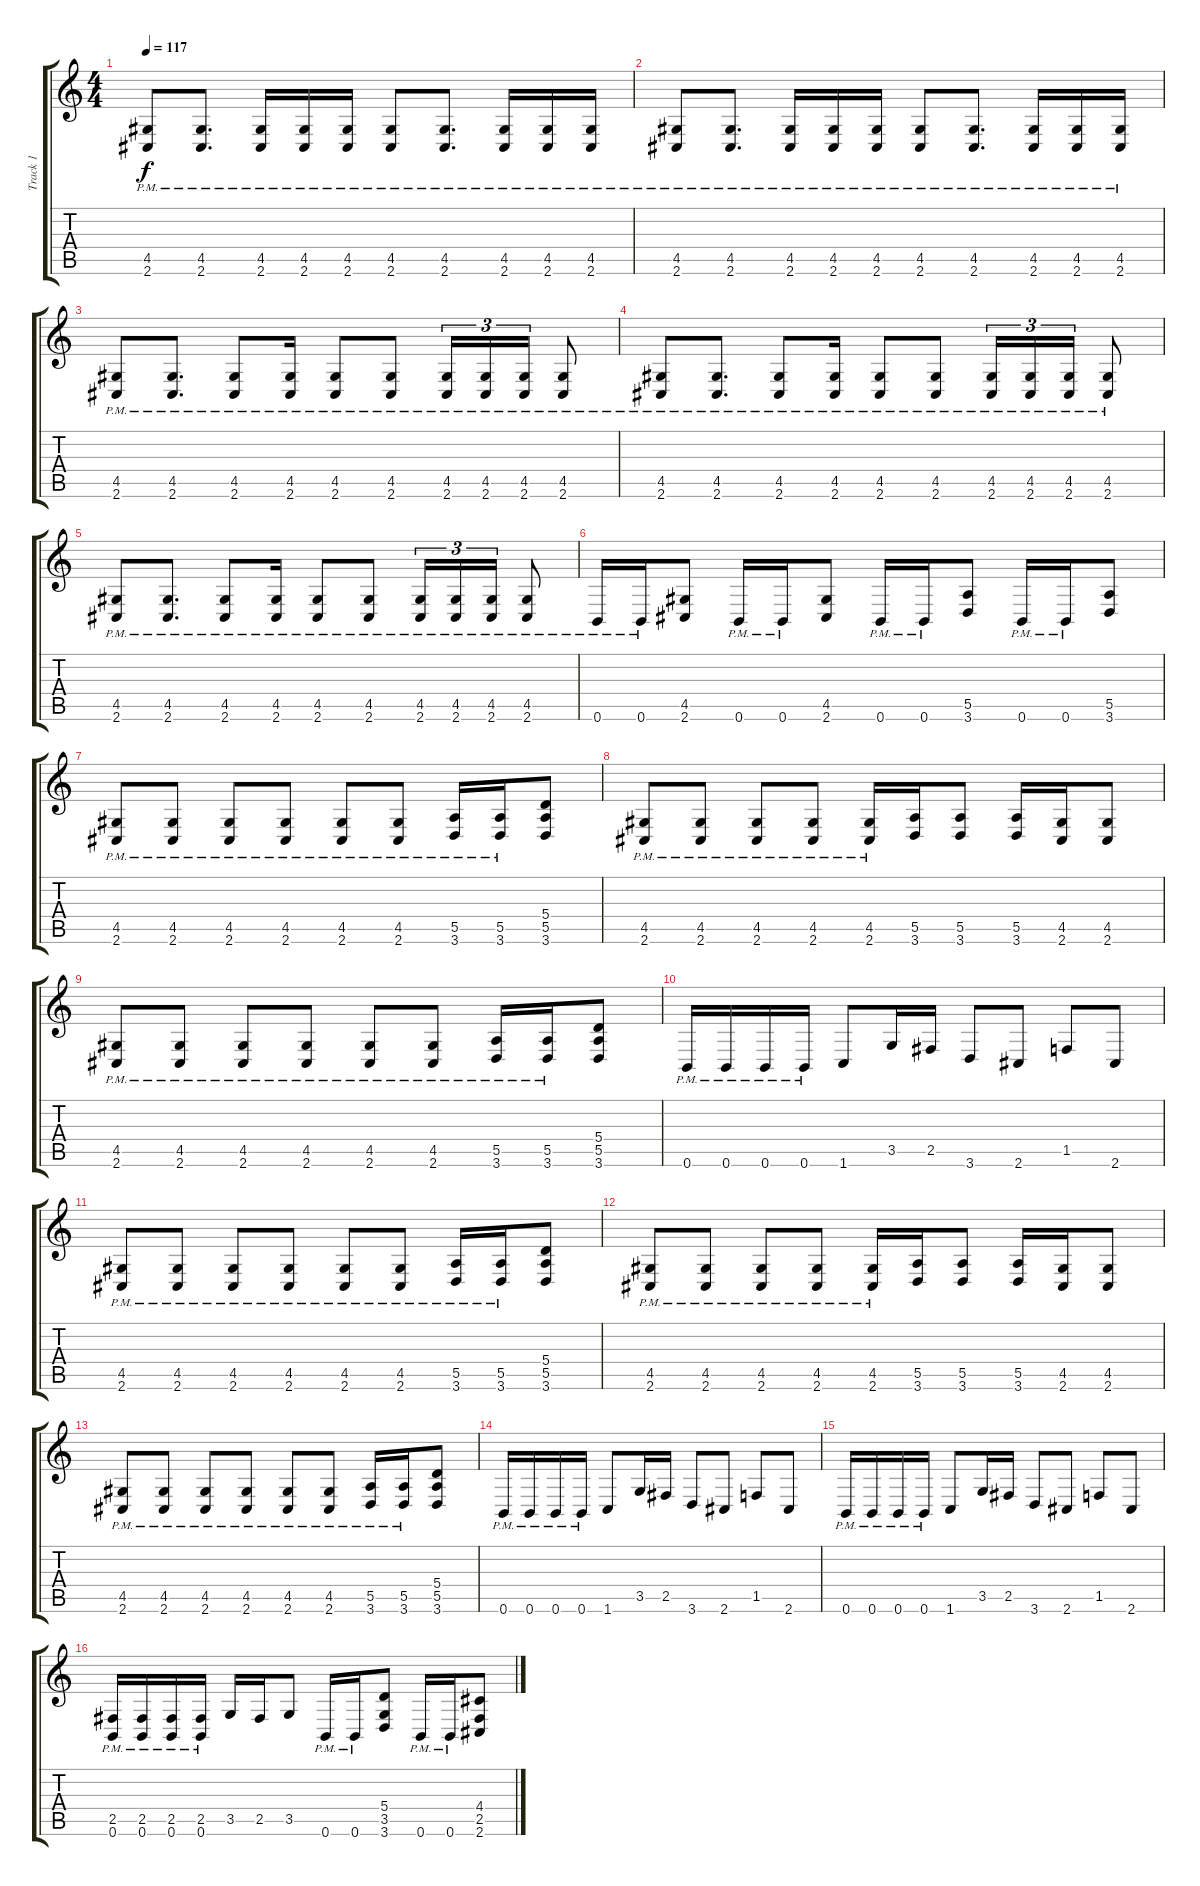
\track ("Track 1" "Track 1") {instrument distortionguitar}
\staff {score tabs}
\tuning (B3 Gb3 D3 A2 E2 B1) {hide}
\ts (4 4)
\tempo 117
\clef g2
\ks c
(4.5{pm} 2.6{pm}).8{dy f} (4.5{pm} 2.6{pm}).8{d} (4.5{pm} 2.6{pm}).16 (4.5{pm} 2.6{pm}).16 (4.5 2.6{pm}).16 (4.5{pm} 2.6{pm}).8 (4.5{pm} 2.6{pm}).8{d} (4.5{pm} 2.6{pm}).16 (4.5{pm} 2.6{pm}).16 (4.5 2.6{pm}).16 |
(4.5{pm} 2.6{pm}).8 (4.5{pm} 2.6{pm}).8{d} (4.5{pm} 2.6{pm}).16 (4.5{pm} 2.6{pm}).16 (4.5 2.6{pm}).16 (4.5{pm} 2.6{pm}).8 (4.5{pm} 2.6{pm}).8{d} (4.5{pm} 2.6{pm}).16 (4.5{pm} 2.6{pm}).16 (4.5 2.6{pm}).16 |
(4.5{pm} 2.6{pm}).8 (4.5{pm} 2.6{pm}).8{d} (4.5{pm} 2.6{pm}).8 (4.5{pm} 2.6{pm}).16 (4.5{pm} 2.6{pm}).8 (4.5{pm} 2.6{pm}).8 (4.5{pm} 2.6{pm}).16{tu (3 2)} (4.5{pm} 2.6{pm}).16{tu (3 2)} (4.5{pm} 2.6{pm}).16{tu (3 2)} (4.5{pm} 2.6{pm}).8 |
(4.5{pm} 2.6{pm}).8 (4.5{pm} 2.6{pm}).8{d} (4.5{pm} 2.6{pm}).8 (4.5{pm} 2.6{pm}).16 (4.5{pm} 2.6{pm}).8 (4.5{pm} 2.6{pm}).8 (4.5{pm} 2.6{pm}).16{tu (3 2)} (4.5{pm} 2.6{pm}).16{tu (3 2)} (4.5{pm} 2.6{pm}).16{tu (3 2)} (4.5{pm} 2.6{pm}).8 |
(4.5{pm} 2.6{pm}).8 (4.5{pm} 2.6{pm}).8{d} (4.5{pm} 2.6{pm}).8 (4.5{pm} 2.6{pm}).16 (4.5{pm} 2.6{pm}).8 (4.5{pm} 2.6{pm}).8 (4.5{pm} 2.6{pm}).16{tu (3 2)} (4.5{pm} 2.6{pm}).16{tu (3 2)} (4.5{pm} 2.6{pm}).16{tu (3 2)} (4.5{pm} 2.6{pm}).8 |
0.6{pm}.16 0.6{pm}.16 (4.5 2.6).8 0.6{pm}.16 0.6{pm}.16 (4.5 2.6).8 0.6{pm}.16 0.6{pm}.16 (5.5 3.6).8 0.6{pm}.16 0.6{pm}.16 (5.5 3.6).8 |
(4.5{pm} 2.6{pm}).8 (4.5{pm} 2.6{pm}).8 (4.5{pm} 2.6{pm}).8 (4.5{pm} 2.6{pm}).8 (4.5{pm} 2.6{pm}).8 (4.5{pm} 2.6{pm}).8 (5.5{pm} 3.6{pm}).16 (5.5 3.6{pm}).16 (5.4 5.5 3.6).8 |
(4.5{pm} 2.6{pm}).8 (4.5{pm} 2.6{pm}).8 (4.5{pm} 2.6{pm}).8 (4.5{pm} 2.6{pm}).8 (4.5{pm} 2.6{pm}).16 (5.5 3.6).16 (5.5 3.6).8 (5.5 3.6).16 (4.5 2.6).16 (4.5 2.6).8 |
(4.5{pm} 2.6{pm}).8 (4.5{pm} 2.6{pm}).8 (4.5{pm} 2.6{pm}).8 (4.5{pm} 2.6{pm}).8 (4.5{pm} 2.6{pm}).8 (4.5{pm} 2.6{pm}).8 (5.5{pm} 3.6{pm}).16 (5.5 3.6{pm}).16 (5.4 5.5 3.6).8 |
0.6{pm}.16 0.6{pm}.16 0.6{pm}.16 0.6{pm}.16 1.6.8 3.5.16 2.5.16 3.6.8 2.6.8 1.5.8 2.6.8 |
(4.5{pm} 2.6{pm}).8 (4.5{pm} 2.6{pm}).8 (4.5{pm} 2.6{pm}).8 (4.5{pm} 2.6{pm}).8 (4.5{pm} 2.6{pm}).8 (4.5{pm} 2.6{pm}).8 (5.5{pm} 3.6{pm}).16 (5.5 3.6{pm}).16 (5.4 5.5 3.6).8 |
(4.5{pm} 2.6{pm}).8 (4.5{pm} 2.6{pm}).8 (4.5{pm} 2.6{pm}).8 (4.5{pm} 2.6{pm}).8 (4.5{pm} 2.6{pm}).16 (5.5 3.6).16 (5.5 3.6).8 (5.5 3.6).16 (4.5 2.6).16 (4.5 2.6).8 |
(4.5{pm} 2.6{pm}).8 (4.5{pm} 2.6{pm}).8 (4.5{pm} 2.6{pm}).8 (4.5{pm} 2.6{pm}).8 (4.5{pm} 2.6{pm}).8 (4.5{pm} 2.6{pm}).8 (5.5{pm} 3.6{pm}).16 (5.5 3.6{pm}).16 (5.4 5.5 3.6).8 |
0.6{pm}.16 0.6{pm}.16 0.6{pm}.16 0.6{pm}.16 1.6.8 3.5.16 2.5.16 3.6.8 2.6.8 1.5.8 2.6.8 |
0.6{pm}.16 0.6{pm}.16 0.6{pm}.16 0.6{pm}.16 1.6.8 3.5.16 2.5.16 3.6.8 2.6.8 1.5.8 2.6.8 |
(2.5{pm} 0.6{pm}).16 (2.5{pm} 0.6{pm}).16 (2.5{pm} 0.6{pm}).16 (2.5{pm} 0.6{pm}).16 3.5.16 2.5.16 3.5.8 0.6{pm}.16 0.6{pm}.16 (5.4 3.5 3.6).8 0.6{pm}.16 0.6{pm}.16 (4.4 2.5 2.6).8
